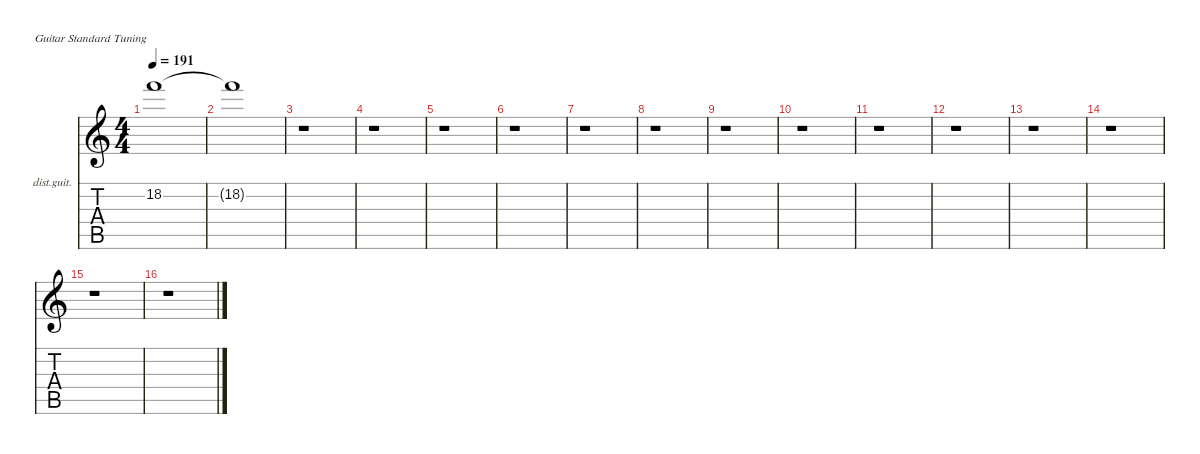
\defaultSystemsLayout 4
\hideDynamics
\bracketExtendMode nobrackets
\firstSystemTrackNameOrientation horizontal
\otherSystemsTrackNameOrientation horizontal
\track ("Guitar 2" "dist.guit.") {instrument distortionguitar}
\staff {score tabs}
\tuning (E4 B3 G3 D3 A2 E2)
\ts (4 4)
\tempo 191
\clef g2
\ks c
18.2.1{dy f beam Down} |
18.2{t}.1{beam Down} |
r.1{beam Down} |
r.1{beam Down} |
r.1{beam Down} |
r.1{beam Down} |
r.1{beam Down} |
r.1{beam Down} |
r.1{beam Down} |
r.1{beam Down} |
r.1{beam Down} |
r.1{beam Down} |
r.1{beam Down} |
r.1{beam Down} |
r.1{beam Down} |
r.1{beam Down}
